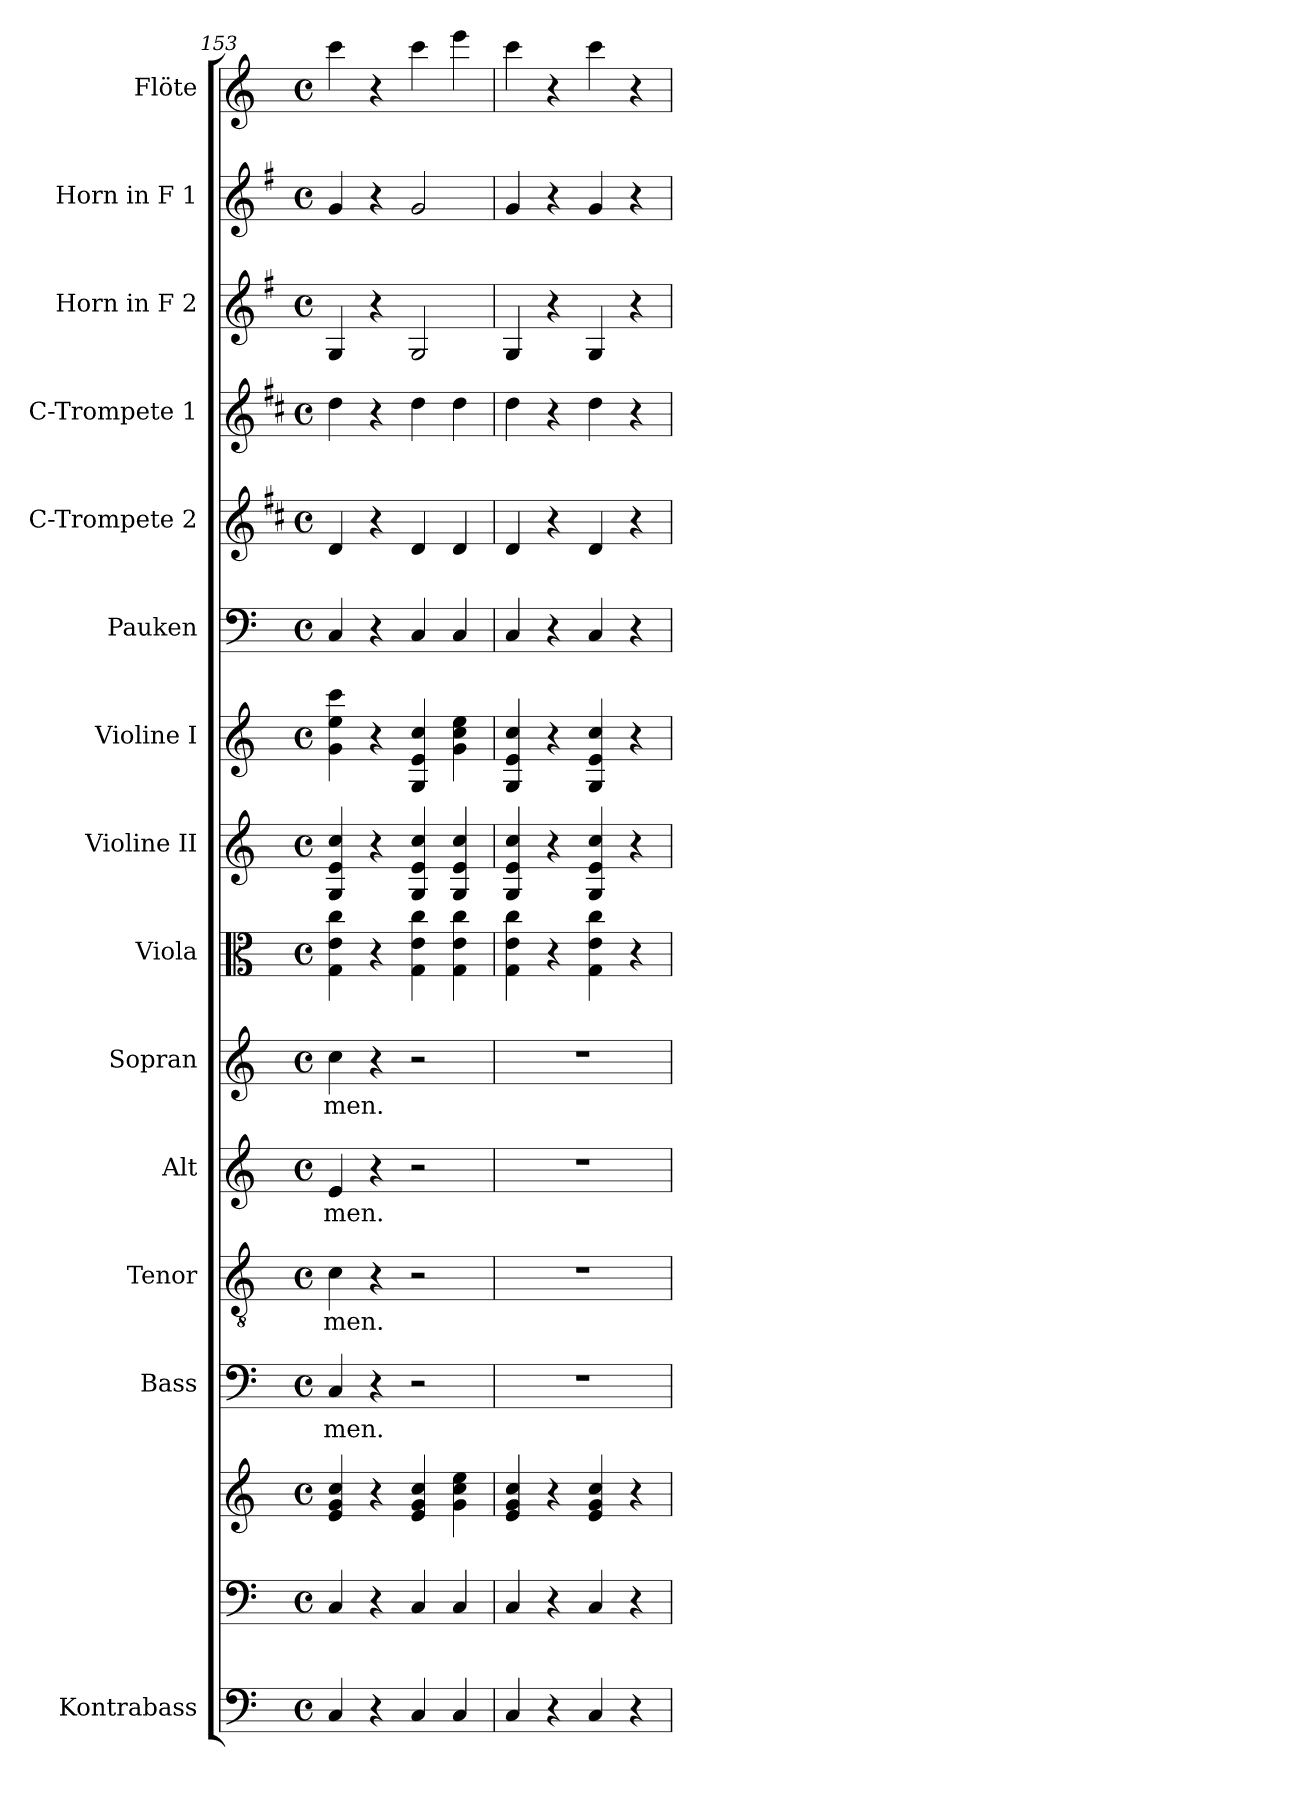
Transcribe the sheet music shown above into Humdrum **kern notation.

**kern	**kern	**kern	**kern	**text	**kern	**text	**kern	**text	**kern	**text	**kern	**kern	**kern	**kern	**kern	**kern	**kern	**kern	**kern
*part15	*part14	*part14	*part13	*part13	*part12	*part12	*part11	*part11	*part10	*part10	*part9	*part8	*part7	*part6	*part5	*part4	*part3	*part2	*part1
*staff16	*staff15	*staff14	*staff13	*staff13	*staff12	*staff12	*staff11	*staff11	*staff10	*staff10	*staff9	*staff8	*staff7	*staff6	*staff5	*staff4	*staff3	*staff2	*staff1
*I"Kontrabass	*	*	*I"Bass	*	*I"Tenor	*	*I"Alt	*	*I"Sopran	*	*I"Viola	*I"Violine II	*I"Violine I	*I"Pauken	*I"C-Trompete 2	*I"C-Trompete 1	*I"Horn in F 2	*I"Horn in F 1	*I"Flöte
*I'Kb.	*	*	*I'B.	*	*I'T.	*	*I'A.	*	*I'S.	*	*I'Vla.	*I'Vl. II	*I'Vl. I	*I'Pk.	*I'C Trp. 2	*I'C Trp. 1	*	*	*I'Fl.
*clefF4	*clefF4	*clefG2	*clefF4	*	*clefGv2	*	*clefG2	*	*clefG2	*	*clefC3	*clefG2	*clefG2	*clefF4	*clefG2	*clefG2	*clefG2	*clefG2	*clefG2
*ITrd7c12	*	*	*	*	*	*	*	*	*	*	*	*	*	*	*ITrd1c2	*ITrd1c2	*ITrd4c7	*ITrd4c7	*
*k[]	*k[]	*k[]	*k[]	*	*k[]	*	*k[]	*	*k[]	*	*k[]	*k[]	*k[]	*k[]	*k[]	*k[]	*k[]	*k[]	*k[]
*C:	*C:	*C:	*C:	*	*C:	*	*C:	*	*C:	*	*C:	*C:	*C:	*C:	*C:	*C:	*C:	*C:	*C:
*M4/4	*M4/4	*M4/4	*M4/4	*	*M4/4	*	*M4/4	*	*M4/4	*	*M4/4	*M4/4	*M4/4	*M4/4	*M4/4	*M4/4	*M4/4	*M4/4	*M4/4
*met(c)	*met(c)	*met(c)	*met(c)	*	*met(c)	*	*met(c)	*	*met(c)	*	*met(c)	*met(c)	*met(c)	*met(c)	*met(c)	*met(c)	*met(c)	*met(c)	*met(c)
=153	=153	=153	=153	=153	=153	=153	=153	=153	=153	=153	=153	=153	=153	=153	=153	=153	=153	=153	=153
!	!	!	!	!LO:LY:b	!	!LO:LY:b	!	!LO:LY:b	!	!LO:LY:b	!	!	!	!	!	!	!	!	!
4CC/	4C/	4e/ 4g/ 4cc/	4C/	-men.	4c\	-men.	4e/	-men.	4cc\	-men.	4G\ 4e\ 4cc\	4G/ 4e/ 4cc/	4g\ 4ee\ 4ccc\	4C/	4c/	4cc\	4C/	4c/	4ccc\
4r	4r	4r	4r	.	4r	.	4r	.	4r	.	4r	4r	4r	4r	4r	4r	4r	4r	4r
4CC/	4C/	4e/ 4g/ 4cc/	2r	.	2r	.	2r	.	2r	.	4G\ 4e\ 4cc\	4G/ 4e/ 4cc/	4G/ 4e/ 4cc/	4C/	4c/	4cc\	2C/	2c/	4ccc\
4CC/	4C/	4g\ 4cc\ 4ee\	.	.	.	.	.	.	.	.	4G\ 4e\ 4cc\	4G/ 4e/ 4cc/	4g\ 4cc\ 4ee\	4C/	4c/	4cc\	.	.	4eee\
=154	=154	=154	=154	=154	=154	=154	=154	=154	=154	=154	=154	=154	=154	=154	=154	=154	=154	=154	=154
4CC/	4C/	4e/ 4g/ 4cc/	1r	.	1r	.	1r	.	1r	.	4G\ 4e\ 4cc\	4G/ 4e/ 4cc/	4G/ 4e/ 4cc/	4C/	4c/	4cc\	4C/	4c/	4ccc\
4r	4r	4r	.	.	.	.	.	.	.	.	4r	4r	4r	4r	4r	4r	4r	4r	4r
4CC/	4C/	4e/ 4g/ 4cc/	.	.	.	.	.	.	.	.	4G\ 4e\ 4cc\	4G/ 4e/ 4cc/	4G/ 4e/ 4cc/	4C/	4c/	4cc\	4C/	4c/	4ccc\
4r	4r	4r	.	.	.	.	.	.	.	.	4r	4r	4r	4r	4r	4r	4r	4r	4r
=	=	=	=	=	=	=	=	=	=	=	=	=	=	=	=	=	=	=	=
*-	*-	*-	*-	*-	*-	*-	*-	*-	*-	*-	*-	*-	*-	*-	*-	*-	*-	*-	*-
